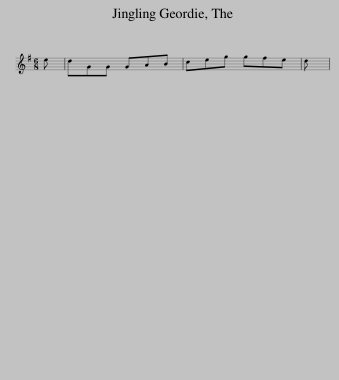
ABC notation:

X:1
L:1/8
M:6/8
I:linebreak $
K:G
V:1 treble
V:1
 e | dGG GAB | ceg gfe | d | %4
